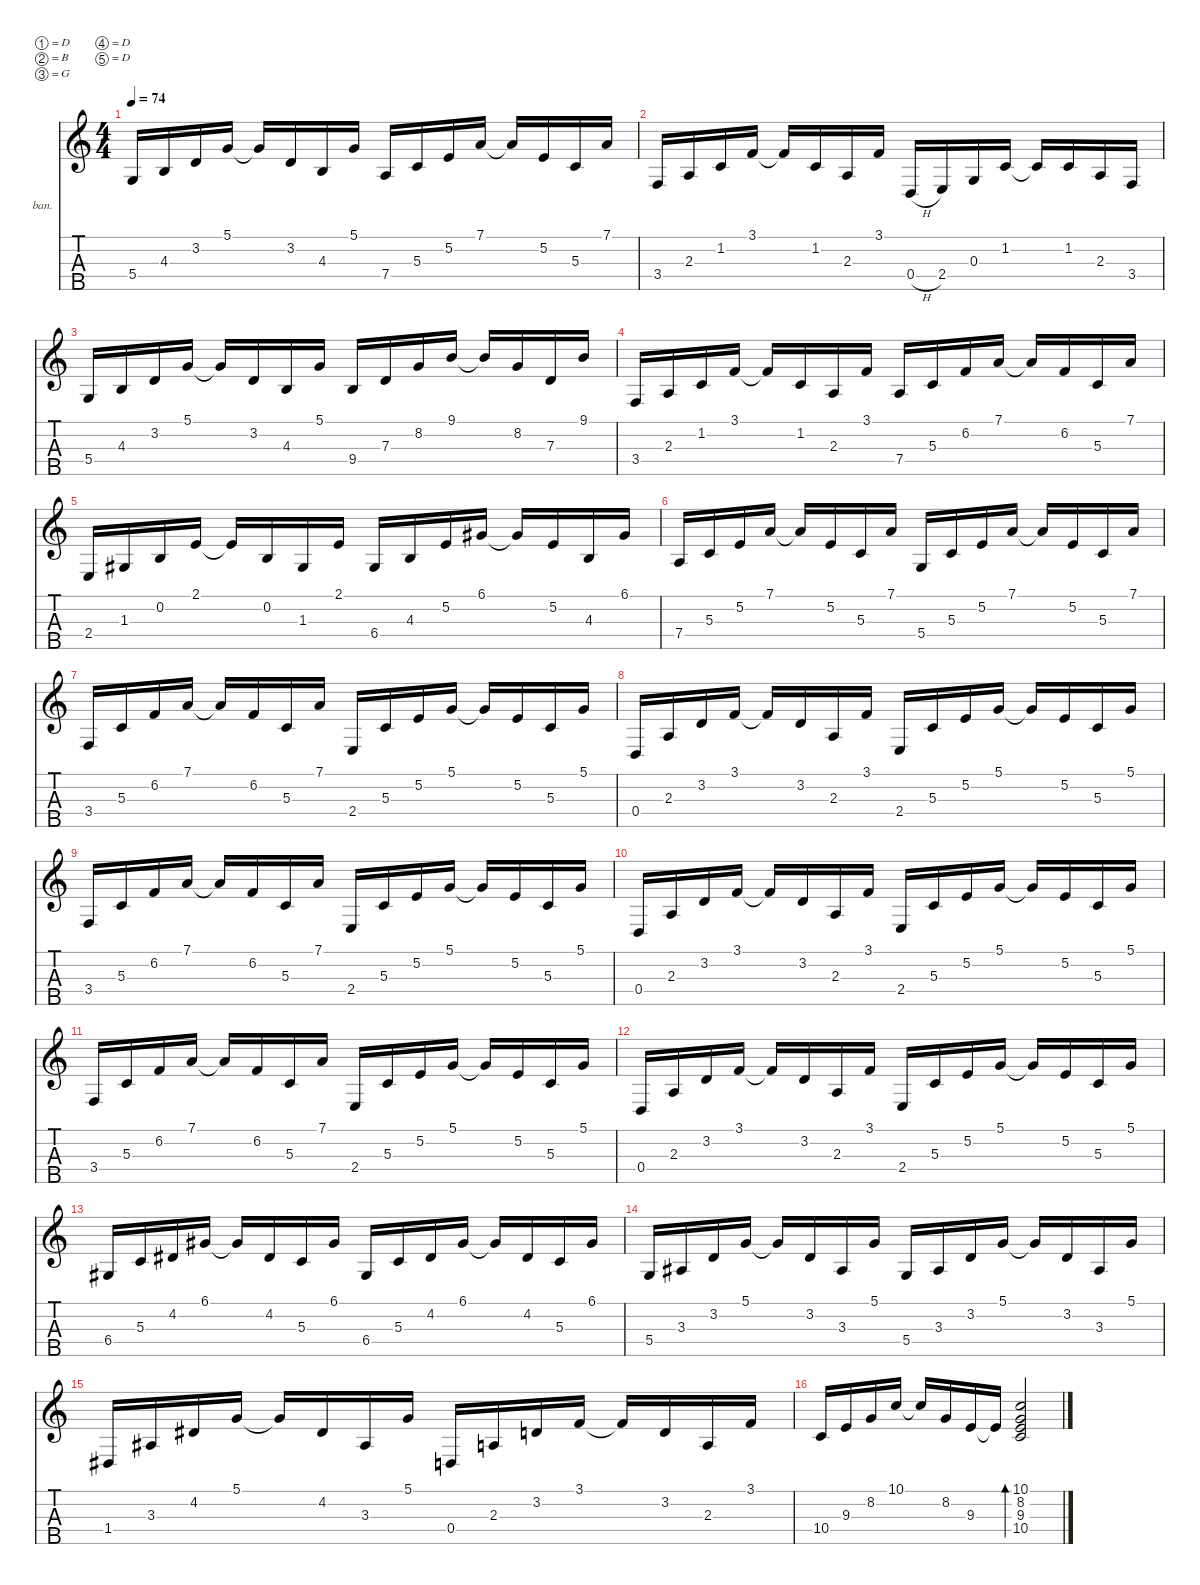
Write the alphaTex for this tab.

\defaultSystemsLayout 4
\hideDynamics
\bracketExtendMode nobrackets
\firstSystemTrackNameOrientation horizontal
\otherSystemsTrackNameOrientation horizontal
\track ("joe banjo" "ban.") {instrument banjo}
\staff {score tabs}
\tuning (D4 B3 G3 D3 D4)
\ts (4 4)
\tempo 74
\clef g2
\ks c
5.4.16{dy f} 4.3.16 3.2.16 5.1.16 5.1{t}.16 3.2.16 4.3.16 5.1.16 7.4.16 5.3.16 5.2.16 7.1.16 7.1{t}.16 5.2.16 5.3.16 7.1.16 |
3.4.16 2.3.16 1.2.16 3.1.16 3.1{t}.16 1.2.16 2.3.16 3.1.16 0.4{h}.16 2.4.16 0.3.16 1.2.16 1.2{t}.16 1.2.16 2.3.16 3.4.16 |
5.4.16 4.3.16 3.2.16 5.1.16 5.1{t}.16 3.2.16 4.3.16 5.1.16 9.4.16 7.3.16 8.2.16 9.1.16 9.1{t}.16 8.2.16 7.3.16 9.1.16 |
3.4.16 2.3.16 1.2.16 3.1.16 3.1{t}.16 1.2.16 2.3.16 3.1.16 7.4.16 5.3.16 6.2.16 7.1.16 7.1{t}.16 6.2.16 5.3.16 7.1.16 |
2.4.16 1.3{acc #}.16 0.2.16 2.1.16 2.1{t}.16 0.2.16 1.3{acc #}.16 2.1.16 6.4{acc #}.16 4.3.16 5.2.16 6.1{acc #}.16 6.1{t acc #}.16 5.2.16 4.3.16 6.1{acc #}.16 |
7.4.16 5.3.16 5.2.16 7.1.16 7.1{t}.16 5.2.16 5.3.16 7.1.16 5.4.16 5.3.16 5.2.16 7.1.16 7.1{t}.16 5.2.16 5.3.16 7.1.16 |
3.4.16 5.3.16 6.2.16 7.1.16 7.1{t}.16 6.2.16 5.3.16 7.1.16 2.4.16 5.3.16 5.2.16 5.1.16 5.1{t}.16 5.2.16 5.3.16 5.1.16 |
0.4.16 2.3.16 3.2.16 3.1.16 3.1{t}.16 3.2.16 2.3.16 3.1.16 2.4.16 5.3.16 5.2.16 5.1.16 5.1{t}.16 5.2.16 5.3.16 5.1.16 |
3.4.16 5.3.16 6.2.16 7.1.16 7.1{t}.16 6.2.16 5.3.16 7.1.16 2.4.16 5.3.16 5.2.16 5.1.16 5.1{t}.16 5.2.16 5.3.16 5.1.16 |
0.4.16 2.3.16 3.2.16 3.1.16 3.1{t}.16 3.2.16 2.3.16 3.1.16 2.4.16 5.3.16 5.2.16 5.1.16 5.1{t}.16 5.2.16 5.3.16 5.1.16 |
3.4.16 5.3.16 6.2.16 7.1.16 7.1{t}.16 6.2.16 5.3.16 7.1.16 2.4.16 5.3.16 5.2.16 5.1.16 5.1{t}.16 5.2.16 5.3.16 5.1.16 |
0.4.16 2.3.16 3.2.16 3.1.16 3.1{t}.16 3.2.16 2.3.16 3.1.16 2.4.16 5.3.16 5.2.16 5.1.16 5.1{t}.16 5.2.16 5.3.16 5.1.16 |
6.4{acc #}.16 5.3.16 4.2{acc #}.16 6.1{acc #}.16 6.1{t acc #}.16 4.2{acc #}.16 5.3.16 6.1{acc #}.16 6.4{acc #}.16 5.3.16 4.2{acc #}.16 6.1{acc #}.16 6.1{t acc #}.16 4.2{acc #}.16 5.3.16 6.1{acc #}.16 |
5.4.16 3.3{acc #}.16 3.2.16 5.1.16 5.1{t}.16 3.2.16 3.3{acc #}.16 5.1.16 5.4.16 3.3{acc #}.16 3.2.16 5.1.16 5.1{t}.16 3.2.16 3.3{acc #}.16 5.1.16 |
1.4{acc #}.16 3.3{acc #}.16 4.2{acc #}.16 5.1.16 5.1{t}.16 4.2{acc #}.16 3.3{acc #}.16 5.1.16 0.4.16 2.3.16 3.2.16 3.1.16 3.1{t}.16 3.2.16 2.3.16 3.1.16 |
10.4.16 9.3.16 8.2.16 10.1.16 10.1{t}.16 8.2.16 9.3.16 9.3{t}.16 (10.1 8.2 9.3 10.4).2{bd 120}
